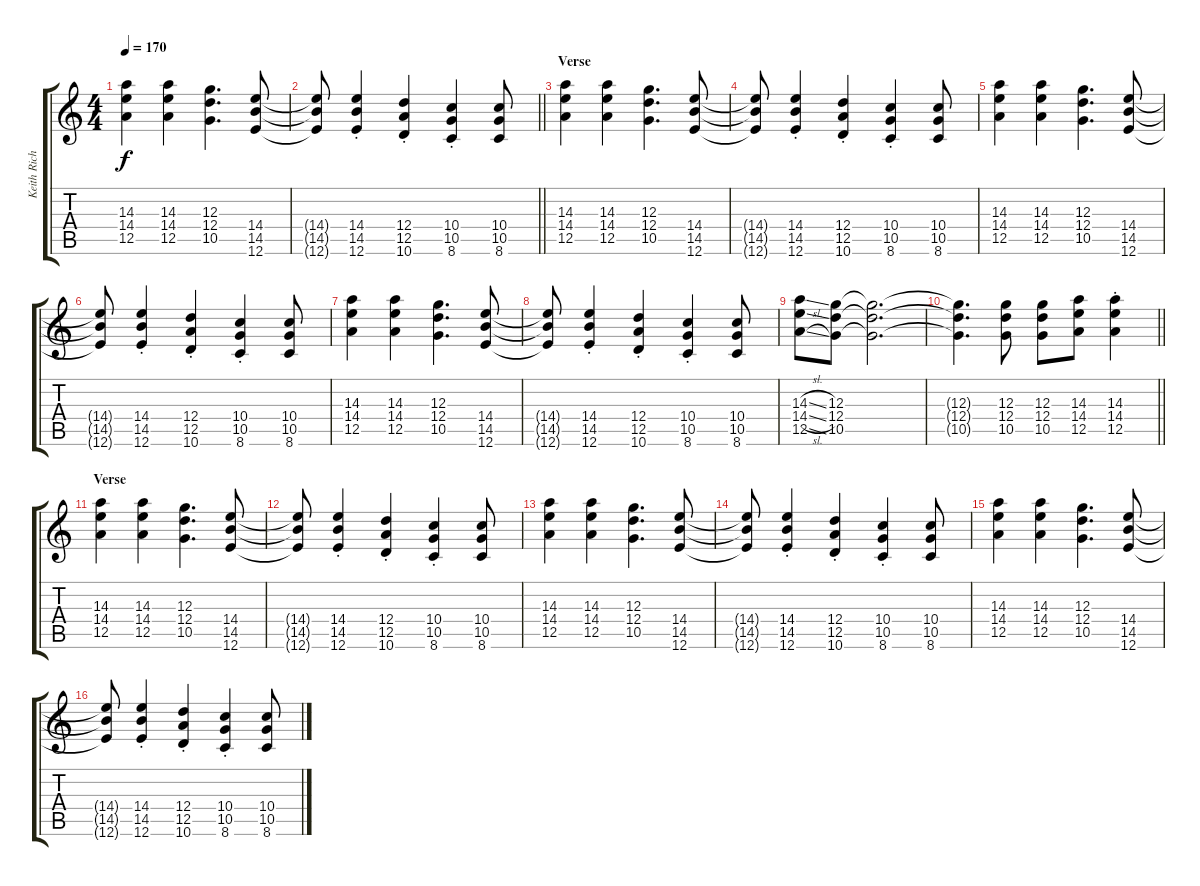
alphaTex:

\track ("Keith Richards" "Keith Rich") {instrument electricguitarjazz}
\staff {score tabs}
\tuning (E4 B3 G3 D3 A2 E2) {hide}
\ts (4 4)
\tempo 170
\clef g2
\ks c
(14.3 14.4 12.5).4{dy f} (14.3 14.4 12.5).4 (12.3 12.4 10.5).4{d} (14.4 14.5 12.6).8 |
\barLineRight lightlight
(14.4{t} 14.5{t} 12.6{t}).8 (14.4{st} 14.5{st} 12.6{st}).4 (12.4{st} 12.5{st} 10.6{st}).4 (10.4{st} 10.5{st} 8.6{st}).4 (10.4 10.5 8.6).8 |
\section ("" "Verse")
(14.3 14.4 12.5).4 (14.3 14.4 12.5).4 (12.3 12.4 10.5).4{d} (14.4 14.5 12.6).8 |
(14.4{t} 14.5{t} 12.6{t}).8 (14.4{st} 14.5{st} 12.6{st}).4 (12.4{st} 12.5{st} 10.6{st}).4 (10.4{st} 10.5{st} 8.6{st}).4 (10.4 10.5 8.6).8 |
(14.3 14.4 12.5).4 (14.3 14.4 12.5).4 (12.3 12.4 10.5).4{d} (14.4 14.5 12.6).8 |
(14.4{t} 14.5{t} 12.6{t}).8 (14.4{st} 14.5{st} 12.6{st}).4 (12.4{st} 12.5{st} 10.6{st}).4 (10.4{st} 10.5{st} 8.6{st}).4 (10.4 10.5 8.6).8 |
(14.3 14.4 12.5).4 (14.3 14.4 12.5).4 (12.3 12.4 10.5).4{d} (14.4 14.5 12.6).8 |
(14.4{t} 14.5{t} 12.6{t}).8 (14.4{st} 14.5{st} 12.6{st}).4 (12.4{st} 12.5{st} 10.6{st}).4 (10.4{st} 10.5{st} 8.6{st}).4 (10.4 10.5 8.6).8 |
(14.3{sl} 14.4{sl} 12.5{sl}).8 (12.3 12.4 10.5).8 (12.3{t} 12.4{t} 10.5{t}).2{d} |
\barLineRight lightlight
(12.3{t} 12.4{t} 10.5{t}).4{d} (12.3 12.4 10.5).8 (12.3 12.4 10.5).8 (14.3 14.4 12.5).8 (14.3 14.4{st} 12.5{st}).4 |
\section ("" "Verse")
(14.3 14.4 12.5).4 (14.3 14.4 12.5).4 (12.3 12.4 10.5).4{d} (14.4 14.5 12.6).8 |
(14.4{t} 14.5{t} 12.6{t}).8 (14.4{st} 14.5{st} 12.6{st}).4 (12.4{st} 12.5{st} 10.6{st}).4 (10.4{st} 10.5{st} 8.6{st}).4 (10.4 10.5 8.6).8 |
(14.3 14.4 12.5).4 (14.3 14.4 12.5).4 (12.3 12.4 10.5).4{d} (14.4 14.5 12.6).8 |
(14.4{t} 14.5{t} 12.6{t}).8 (14.4{st} 14.5{st} 12.6{st}).4 (12.4{st} 12.5{st} 10.6{st}).4 (10.4{st} 10.5{st} 8.6{st}).4 (10.4 10.5 8.6).8 |
(14.3 14.4 12.5).4 (14.3 14.4 12.5).4 (12.3 12.4 10.5).4{d} (14.4 14.5 12.6).8 |
(14.4{t} 14.5{t} 12.6{t}).8 (14.4{st} 14.5{st} 12.6{st}).4 (12.4{st} 12.5{st} 10.6{st}).4 (10.4{st} 10.5{st} 8.6{st}).4 (10.4 10.5 8.6).8
